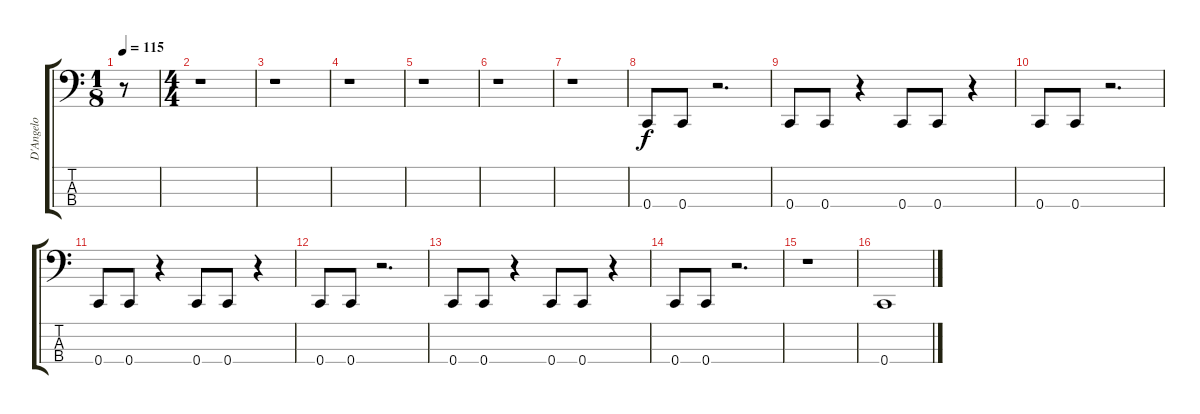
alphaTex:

\track ("D'Angelo" "D'Angelo") {instrument electricbassfinger}
\staff {score tabs}
\tuning (Eb2 Bb1 F1 C1) {hide}
\ts (1 8)
\tempo 115
\clef f4
\ks c
r.8{dy f instrument electricbassfinger} |
\ts (4 4)
r.1 |
r.1 |
r.1 |
r.1 |
r.1 |
r.1 |
0.4.8 0.4.8 r.2{d} |
0.4.8 0.4.8 r.4 0.4.8 0.4.8 r.4 |
0.4.8 0.4.8 r.2{d} |
0.4.8 0.4.8 r.4 0.4.8 0.4.8 r.4 |
0.4.8 0.4.8 r.2{d} |
0.4.8 0.4.8 r.4 0.4.8 0.4.8 r.4 |
0.4.8 0.4.8 r.2{d} |
r.1 |
0.4.1
